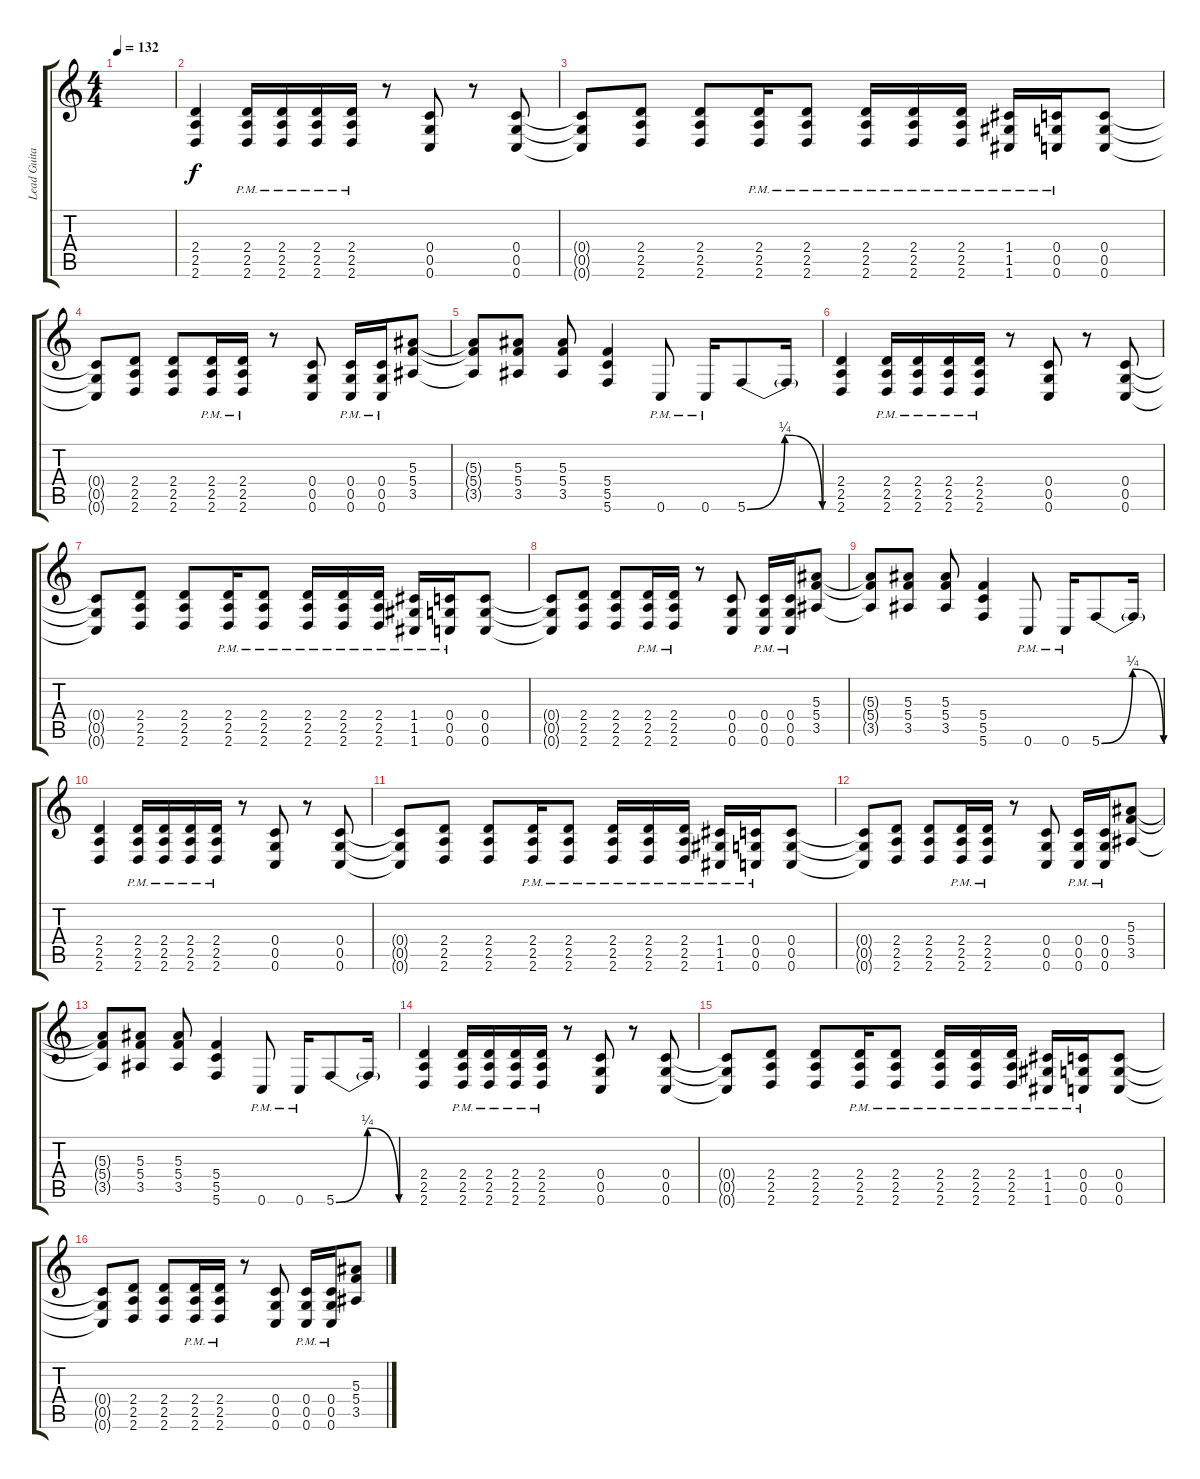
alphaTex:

\track ("Lead Guitar" "Lead Guita") {instrument distortionguitar}
\staff {score tabs}
\tuning (D4 A3 F3 C3 G2 C2) {hide}
\ts (4 4)
\tempo 132
\clef g2
\ks c
|
(2.4 2.5 2.6).4 (2.4{pm} 2.5{pm} 2.6{pm}).16 (2.4{pm} 2.5{pm} 2.6{pm}).16 (2.4{pm} 2.5{pm} 2.6{pm}).16 (2.4{pm} 2.5{pm} 2.6{pm}).16 r.8 (0.4 0.5 0.6).8 r.8 (0.4 0.5 0.6).8 |
(0.4{t} 0.5{t} 0.6{t}).8 (2.4 2.5 2.6).8 (2.4 2.5 2.6).8 (2.4{pm} 2.5{pm} 2.6{pm}).16 (2.4{pm} 2.5{pm} 2.6{pm}).8 (2.4{pm} 2.5{pm} 2.6{pm}).16 (2.4{pm} 2.5{pm} 2.6{pm}).16 (2.4{pm} 2.5{pm} 2.6{pm}).16 (1.4{pm} 1.5{pm} 1.6{pm}).16 (0.4{pm} 0.5{pm} 0.6{pm}).16 (0.4 0.5 0.6).8 |
(0.4{t} 0.5{t} 0.6{t}).8 (2.4 2.5 2.6).8 (2.4 2.5 2.6).8 (2.4{pm} 2.5{pm} 2.6{pm}).16 (2.4{pm} 2.5{pm} 2.6{pm}).16 r.8 (0.4 0.5 0.6).8 (0.4{pm} 0.5{pm} 0.6{pm}).16 (0.4{pm} 0.5{pm} 0.6{pm}).16 (5.3 5.4 3.5).8 |
(5.3{t} 5.4{t} 3.5{t}).8 (5.3 5.4 3.5).8 (5.3 5.4 3.5).8 (5.4 5.5 5.6).4 0.6{pm}.8 0.6{pm}.16 5.6{be (bendrelease 0 0 15 1 45 1 60 0)}.8 5.6{t}.16 |
(2.4 2.5 2.6).4 (2.4{pm} 2.5{pm} 2.6{pm}).16 (2.4{pm} 2.5{pm} 2.6{pm}).16 (2.4{pm} 2.5{pm} 2.6{pm}).16 (2.4{pm} 2.5{pm} 2.6{pm}).16 r.8 (0.4 0.5 0.6).8 r.8 (0.4 0.5 0.6).8 |
(0.4{t} 0.5{t} 0.6{t}).8 (2.4 2.5 2.6).8 (2.4 2.5 2.6).8 (2.4{pm} 2.5{pm} 2.6{pm}).16 (2.4{pm} 2.5{pm} 2.6{pm}).8 (2.4{pm} 2.5{pm} 2.6{pm}).16 (2.4{pm} 2.5{pm} 2.6{pm}).16 (2.4{pm} 2.5{pm} 2.6{pm}).16 (1.4{pm} 1.5{pm} 1.6{pm}).16 (0.4{pm} 0.5{pm} 0.6{pm}).16 (0.4 0.5 0.6).8 |
(0.4{t} 0.5{t} 0.6{t}).8 (2.4 2.5 2.6).8 (2.4 2.5 2.6).8 (2.4{pm} 2.5{pm} 2.6{pm}).16 (2.4{pm} 2.5{pm} 2.6{pm}).16 r.8 (0.4 0.5 0.6).8 (0.4{pm} 0.5{pm} 0.6{pm}).16 (0.4{pm} 0.5{pm} 0.6{pm}).16 (5.3 5.4 3.5).8 |
(5.3{t} 5.4{t} 3.5{t}).8 (5.3 5.4 3.5).8 (5.3 5.4 3.5).8 (5.4 5.5 5.6).4 0.6{pm}.8 0.6{pm}.16 5.6{be (bendrelease 0 0 15 1 45 1 60 0)}.8 5.6{t}.16 |
(2.4 2.5 2.6).4 (2.4{pm} 2.5{pm} 2.6{pm}).16 (2.4{pm} 2.5{pm} 2.6{pm}).16 (2.4{pm} 2.5{pm} 2.6{pm}).16 (2.4{pm} 2.5{pm} 2.6{pm}).16 r.8 (0.4 0.5 0.6).8 r.8 (0.4 0.5 0.6).8 |
(0.4{t} 0.5{t} 0.6{t}).8 (2.4 2.5 2.6).8 (2.4 2.5 2.6).8 (2.4{pm} 2.5{pm} 2.6{pm}).16 (2.4{pm} 2.5{pm} 2.6{pm}).8 (2.4{pm} 2.5{pm} 2.6{pm}).16 (2.4{pm} 2.5{pm} 2.6{pm}).16 (2.4{pm} 2.5{pm} 2.6{pm}).16 (1.4{pm} 1.5{pm} 1.6{pm}).16 (0.4{pm} 0.5{pm} 0.6{pm}).16 (0.4 0.5 0.6).8 |
(0.4{t} 0.5{t} 0.6{t}).8 (2.4 2.5 2.6).8 (2.4 2.5 2.6).8 (2.4{pm} 2.5{pm} 2.6{pm}).16 (2.4{pm} 2.5{pm} 2.6{pm}).16 r.8 (0.4 0.5 0.6).8 (0.4{pm} 0.5{pm} 0.6{pm}).16 (0.4{pm} 0.5{pm} 0.6{pm}).16 (5.3 5.4 3.5).8 |
(5.3{t} 5.4{t} 3.5{t}).8 (5.3 5.4 3.5).8 (5.3 5.4 3.5).8 (5.4 5.5 5.6).4 0.6{pm}.8 0.6{pm}.16 5.6{be (bendrelease 0 0 15 1 45 1 60 0)}.8 5.6{t}.16 |
(2.4 2.5 2.6).4 (2.4{pm} 2.5{pm} 2.6{pm}).16 (2.4{pm} 2.5{pm} 2.6{pm}).16 (2.4{pm} 2.5{pm} 2.6{pm}).16 (2.4{pm} 2.5{pm} 2.6{pm}).16 r.8 (0.4 0.5 0.6).8 r.8 (0.4 0.5 0.6).8 |
(0.4{t} 0.5{t} 0.6{t}).8 (2.4 2.5 2.6).8 (2.4 2.5 2.6).8 (2.4{pm} 2.5{pm} 2.6{pm}).16 (2.4{pm} 2.5{pm} 2.6{pm}).8 (2.4{pm} 2.5{pm} 2.6{pm}).16 (2.4{pm} 2.5{pm} 2.6{pm}).16 (2.4{pm} 2.5{pm} 2.6{pm}).16 (1.4{pm} 1.5{pm} 1.6{pm}).16 (0.4{pm} 0.5{pm} 0.6{pm}).16 (0.4 0.5 0.6).8 |
(0.4{t} 0.5{t} 0.6{t}).8 (2.4 2.5 2.6).8 (2.4 2.5 2.6).8 (2.4{pm} 2.5{pm} 2.6{pm}).16 (2.4{pm} 2.5{pm} 2.6{pm}).16 r.8 (0.4 0.5 0.6).8 (0.4{pm} 0.5{pm} 0.6{pm}).16 (0.4{pm} 0.5{pm} 0.6{pm}).16 (5.3 5.4 3.5).8
